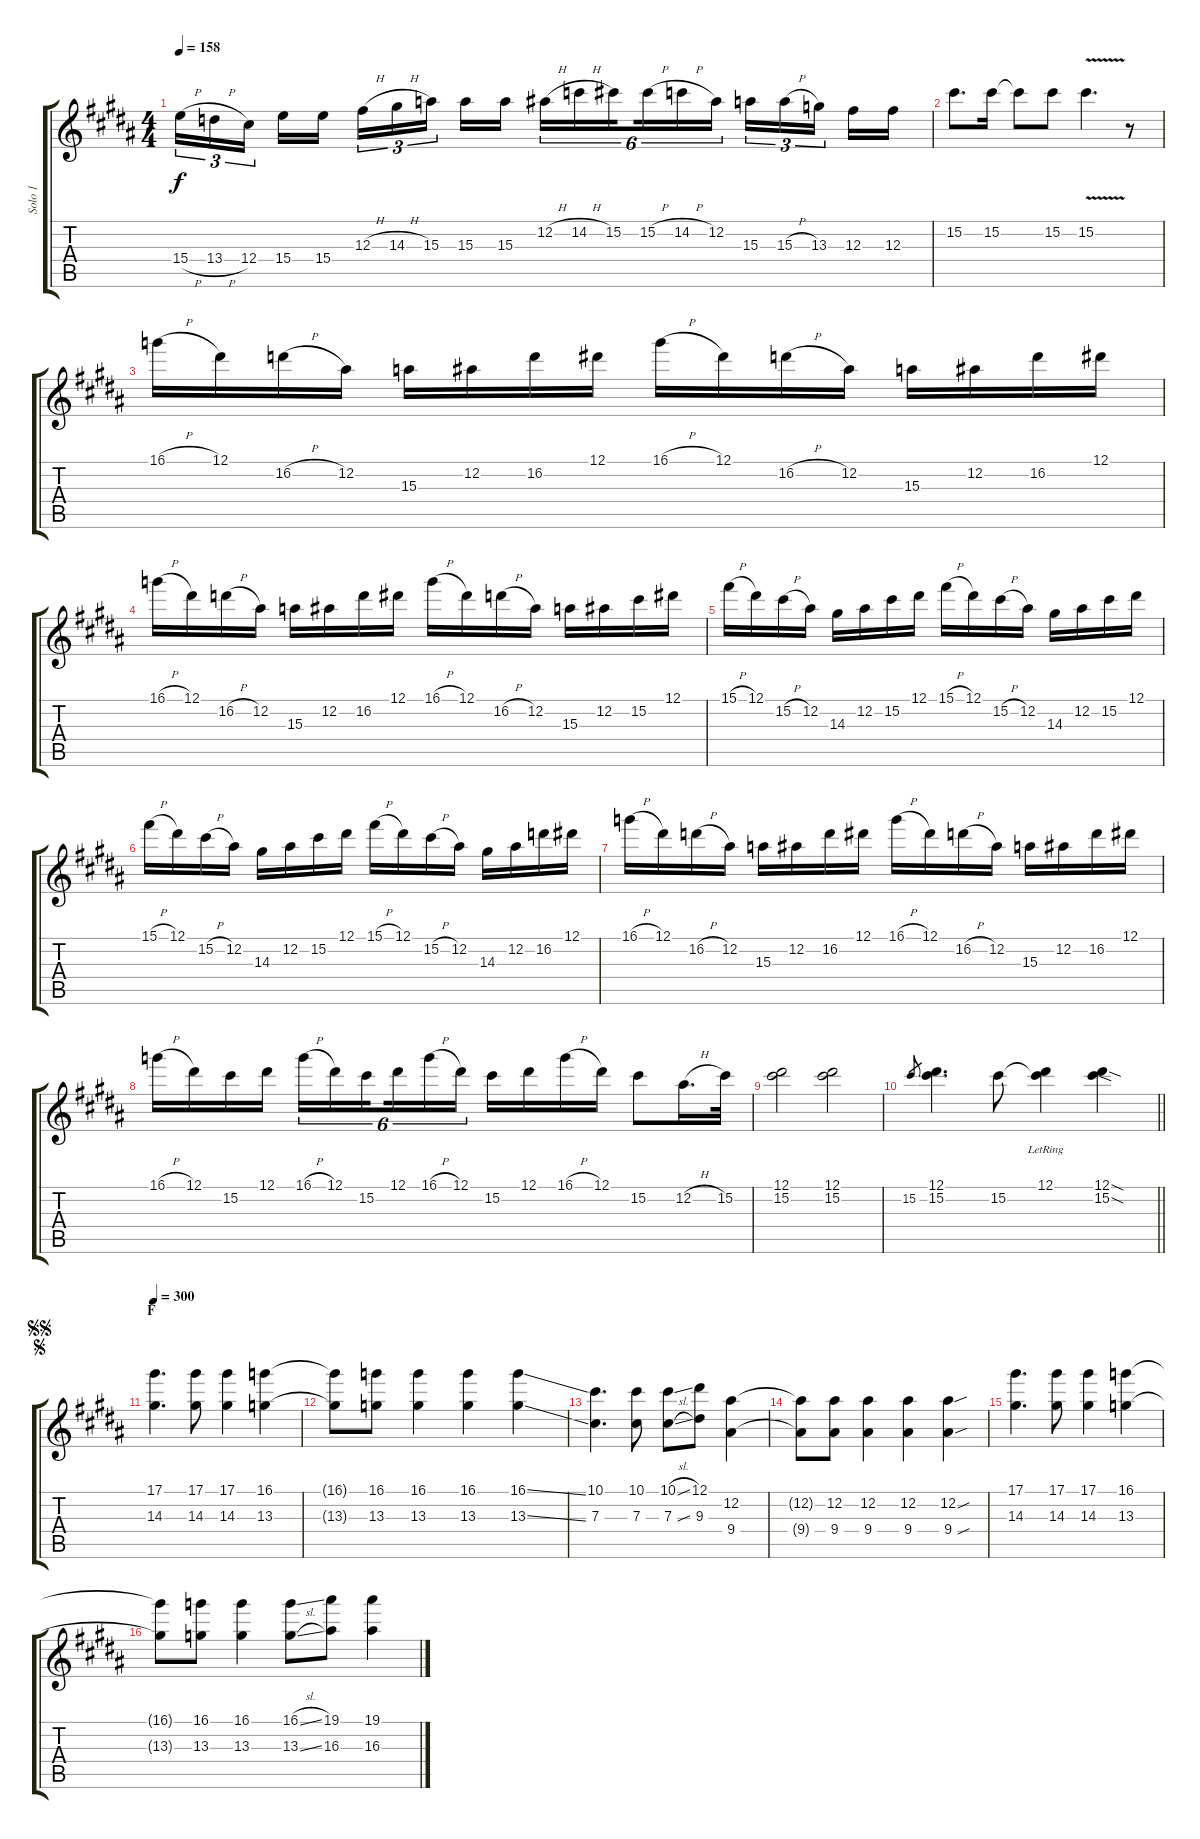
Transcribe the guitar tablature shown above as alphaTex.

\track ("Solo 1" "Solo 1") {instrument distortionguitar}
\staff {score tabs}
\tuning (Eb4 Bb3 Gb3 Db3 Ab2 Db2) {hide}
\ts (4 4)
\tempo 158
\clef g2
\ks b
15.4{h}.16{tu (3 2) dy f} 13.4{h}.16{tu (3 2)} 12.4.16{tu (3 2) beam splitsecondary} 15.4.16 15.4.16 12.3{h}.16{tu (3 2)} 14.3{h}.16{tu (3 2)} 15.3.16{tu (3 2) beam splitsecondary} 15.3.16 15.3.16 12.2{h}.16{tu (6 4)} 14.2{h}.16{tu (6 4)} 15.2.16{tu (6 4) beam splitsecondary} 15.2{h}.16{tu (6 4)} 14.2{h}.16{tu (6 4)} 12.2.16{tu (6 4)} 15.3.16{tu (3 2)} 15.3{h}.16{tu (3 2)} 13.3.16{tu (3 2) beam splitsecondary} 12.3.16 12.3.16 |
\ks g#minor
15.2.8{d} 15.2.16 15.2{t}.8 15.2.8 15.2{v}.4{d} r.8 |
\ks b
16.1{h}.16 12.1.16 16.2{h}.16 12.2.16 15.3.16 12.2.16 16.2.16 12.1.16 16.1{h}.16 12.1.16 16.2{h}.16 12.2.16 15.3.16 12.2.16 16.2.16 12.1.16 |
\ks g#minor
16.1{h}.16 12.1.16 16.2{h}.16 12.2.16 15.3.16 12.2.16 16.2.16 12.1.16 16.1{h}.16 12.1.16 16.2{h}.16 12.2.16 15.3.16 12.2.16 15.2.16 12.1.16 |
\ks b
15.1{h}.16 12.1.16 15.2{h}.16 12.2.16 14.3.16 12.2.16 15.2.16 12.1.16 15.1{h}.16 12.1.16 15.2{h}.16 12.2.16 14.3.16 12.2.16 15.2.16 12.1.16 |
\ks g#minor
15.1{h}.16 12.1.16 15.2{h}.16 12.2.16 14.3.16 12.2.16 15.2.16 12.1.16 15.1{h}.16 12.1.16 15.2{h}.16 12.2.16 14.3.16 12.2.16 16.2.16 12.1.16 |
\ks b
16.1{h}.16 12.1.16 16.2{h}.16 12.2.16 15.3.16 12.2.16 16.2.16 12.1.16 16.1{h}.16 12.1.16 16.2{h}.16 12.2.16 15.3.16 12.2.16 16.2.16 12.1.16 |
\ks g#minor
16.1{h}.16 12.1.16 15.2.16 12.1.16 16.1{h}.16{tu (6 4)} 12.1.16{tu (6 4)} 15.2.16{tu (6 4) beam splitsecondary} 12.1.16{tu (6 4)} 16.1{h}.16{tu (6 4)} 12.1.16{tu (6 4)} 15.2.16 12.1.16 16.1{h}.16 12.1.16 15.2.8 12.2{h}.16{d} 15.2.32 |
\ks b
(12.1 15.2).2 (12.1 15.2).2 |
\barLineRight lightlight
\ks g#minor
15.2.8{gr} (12.1 15.2).4{d} 15.2.8 (12.1{lr} 15.2{t}).4 (12.1{sod} 15.2{sod}).4 |
\section ("" "F")
\jump segno
\jump segnosegno
\tempo 300
\ks b
(17.1 14.3).4{d} (17.1 14.3).8 (17.1 14.3).4 (16.1 13.3).4 |
\ks g#minor
(16.1{t} 13.3{t}).8 (16.1 13.3).8 (16.1 13.3).4 (16.1 13.3).4 (16.1{ss} 13.3{ss}).4 |
(10.1 7.3).4{d} (10.1 7.3).8 (10.1{sl} 7.3{sl}).8 (12.1 9.3).8 (12.2 9.4).4 |
(12.2{t} 9.4{t}).8 (12.2 9.4).8 (12.2 9.4).4 (12.2 9.4).4 (12.2{sou} 9.4{sou}).4 |
\ks b
(17.1 14.3).4{d} (17.1 14.3).8 (17.1 14.3).4 (16.1 13.3).4 |
\ks g#minor
(16.1{t} 13.3{t}).8 (16.1 13.3).8 (16.1 13.3).4 (16.1{sl} 13.3{sl}).8 (19.1 16.3).8 (19.1{ss} 16.3{ss}).4
